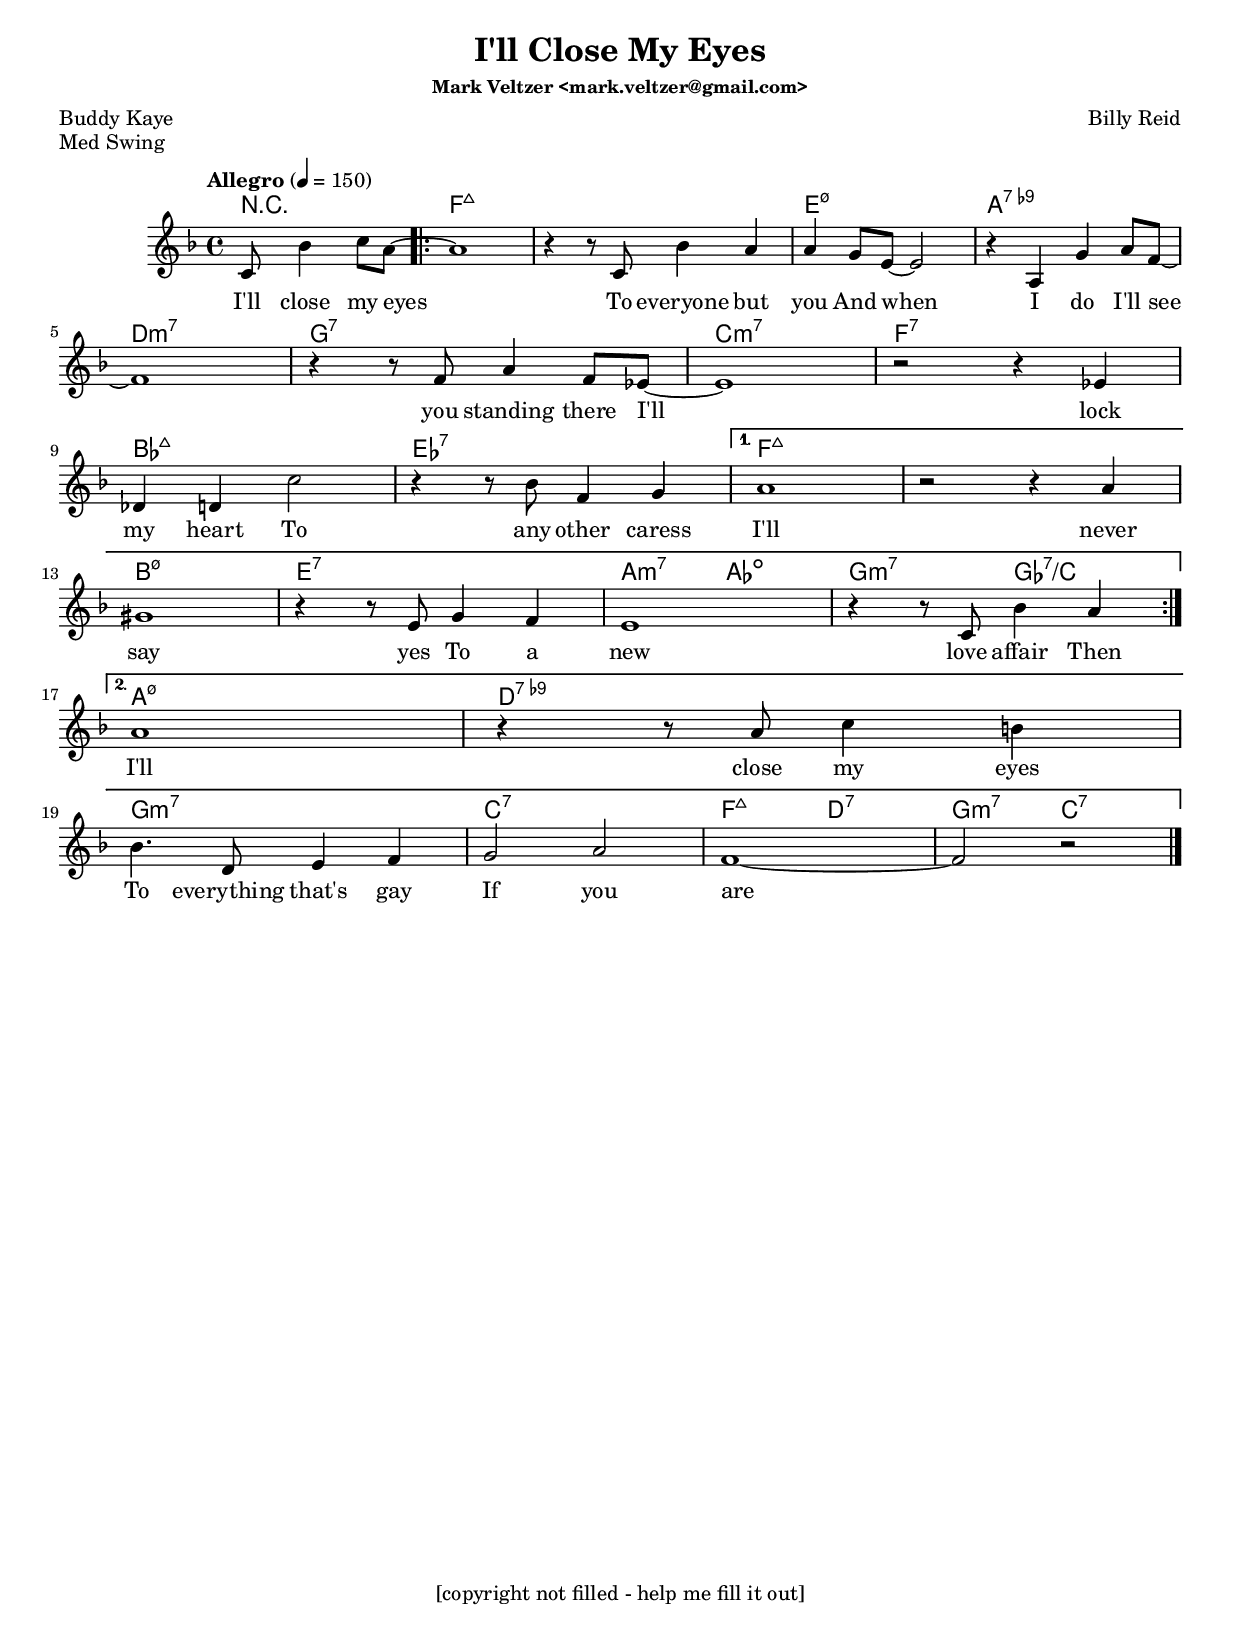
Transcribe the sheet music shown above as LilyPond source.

\include "src/include/common.lyi"
\header {
	title="I'll Close My Eyes"
	composer="Billy Reid"
	poet="Buddy Kaye"
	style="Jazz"
	piece="Med Swing"
	structure="AB"

	completion="5"
	uuid="e7277c50-a26e-11df-863c-0019d11e5a41"

	remark="consulted the real book, volume III, page 130"

%%	url_lyrics="http://lyricsplayground.com/alpha/songs/i/illclosemyeyes.shtml"
%%	idyoutube="u6lXbfx1hHw"
	idyoutube="7Oh-Dl-KbF0"
}

%{
	TODO:
	- fix up the lyrics
%}

myChords=\chordmode {
	\startChords

	\startSong

	\partial 8*5 r8 r4 r4
	\repeat volta 2 {
		f1:maj7 | f1:maj7 | e1:m7.5- | a1:7.9- | \myEndLine
		d1:m7 | g:7 | c1:m7 | f1:7 | \myEndLine
		bes1:maj7 | ees1:7 |
	}
	\alternative {
		{
			f1:maj7 | f1:maj7 | \myEndLine
			b:m7.5- | e1:7 | a2:m7 aes:dim | g2:m7 ges2:7/c | \myEndLine
		}
		{
			a1:m7.5- | d1:7.9- | \myEndLine
			g1:m7 | c1:7 | f2:maj7 d2:7 | g2:m7 c2:7 | \myEndLine
			%% an ending would be:
			%% f1:maj7 | f1:maj7 | \myEndLine
		}
	}

	\endSong

	\endChords
}
myVoice=\relative c' {
	%% http://veltzer.net/blog/blog/2010/08/14/musical-tempo-table/
	\tempo "Allegro" 4 = 150
	\time 4/4
	\key f \major
	\partial 8*5 c8 bes'4 c8 a ~ |
	\repeat volta 2 {
		a1 | r4 r8 c, bes'4 a | a4 g8 e8 ~ e2 | r4 a, g'4 a8 f ~ |
		f1 | r4 r8 f a4 f8 ees8 ~ | ees1 | r2 r4 ees |
		des d c'2 | r4 r8 bes f4 g |
	}
	\alternative {
		{
			a1 | r2 r4 a |
			gis1 | r4 r8 e g4 f | e1 | r4 r8 c bes'4 a |
		}
		{
			a1 | r4 r8 a c4 b |
			bes4. d,8 e4 f | g2 a | f1~ | f2 r2 |
		}
	}
}
myLyrics=\lyricmode {
	I'll close my eyes
	To everyone but you
	And when I do
	I'll see you standing there

	I'll lock my heart
	To any other caress
	I'll never say yes
	To a new love affair

	Then I'll close my eyes
	To everything that's gay
	If you are not there
	Oh, to share each lovely day

	And through the years
	In those moments
	When we're far apart
	Don't you know I'll close my eyes
	And I'll see you with my heart
}
%% score for printing
\score {
	<<
		\new ChordNames="mychords" \myChords
		\new Voice="myvoice" \myVoice
		\new Lyrics \lyricsto "myvoice" \myLyrics
	>>
	\layout {
	}
}
%% score for midi
\score {
	\unfoldRepeats
	<<
		\new ChordNames="mychords" \myChords
		\new Voice="myvoice" \myVoice
	>>
	\midi {
	}
}
